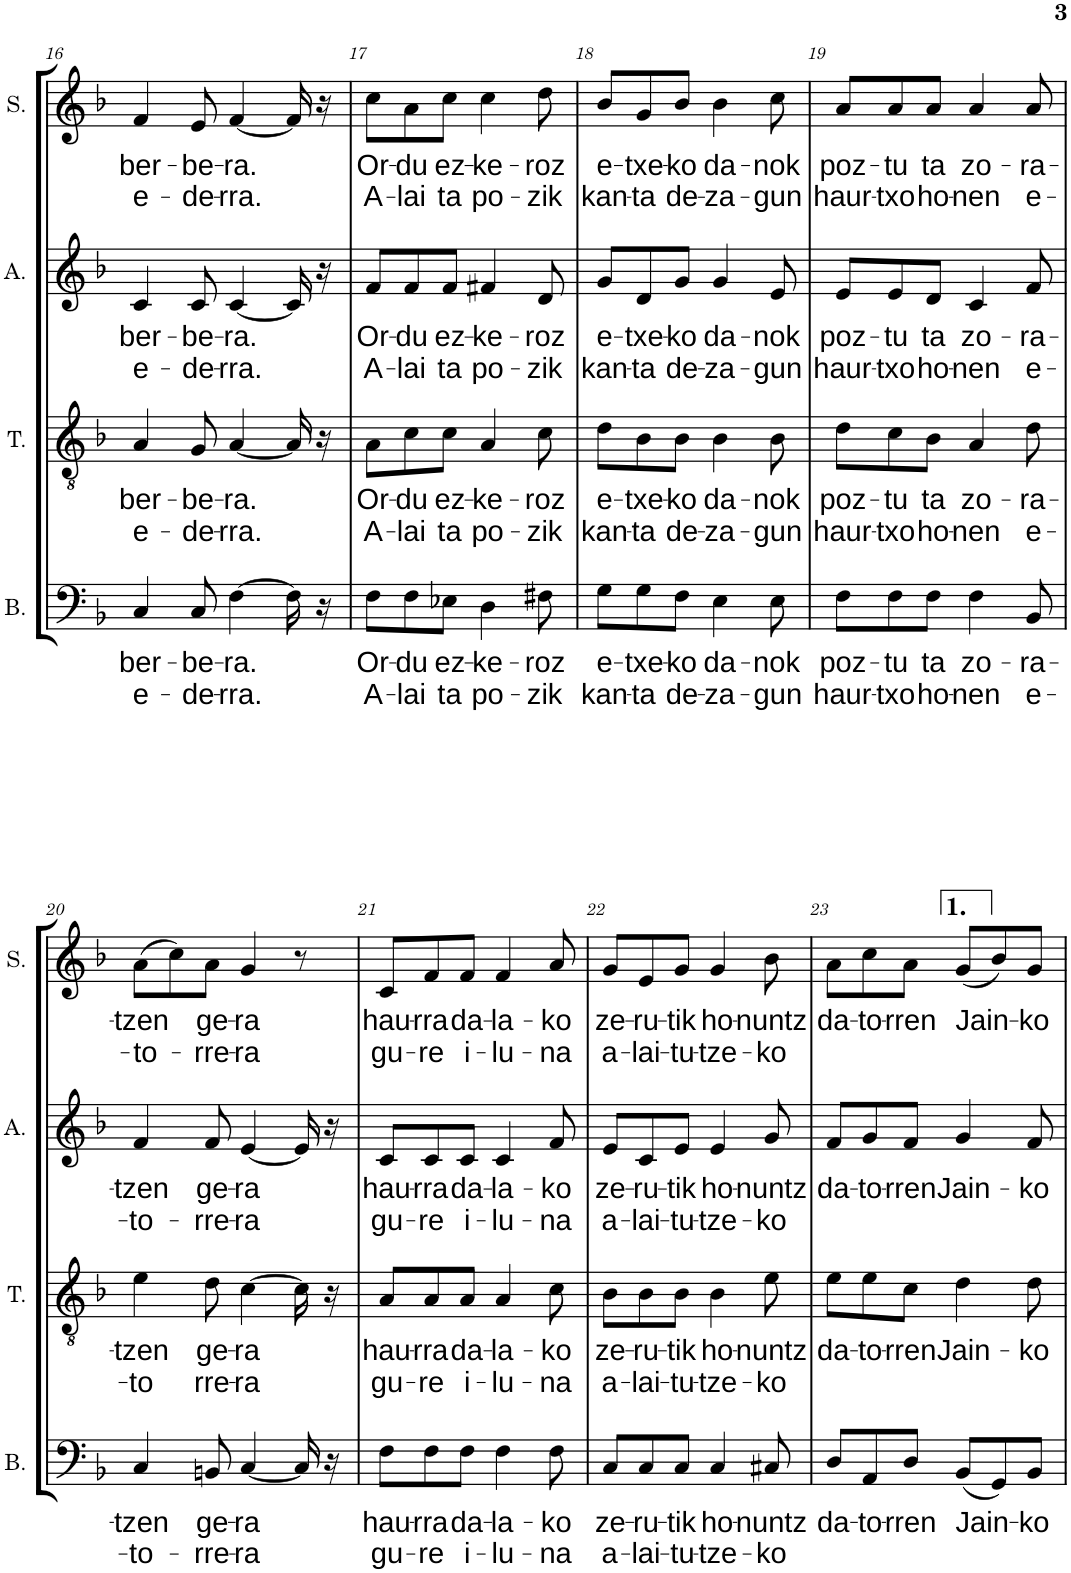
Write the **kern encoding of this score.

**kern	**text	**text	**kern	**text	**text	**kern	**text	**text	**kern	**text	**text
*part4	*part4	*part4	*part3	*part3	*part3	*part2	*part2	*part2	*part1	*part1	*part1
*staff4	*staff4	*staff4	*staff3	*staff3	*staff3	*staff2	*staff2	*staff2	*staff1	*staff1	*staff1
*I"Basse	*	*	*I"Ténor	*	*	*I"Alto	*	*	*I"Soprano	*	*
*I'B.	*	*	*I'T.	*	*	*I'A.	*	*	*I'S.	*	*
!!LO:PB:g=z
*clefF4	*	*	*clefGv2	*	*	*clefG2	*	*	*clefG2	*	*
*k[b-]	*	*	*k[b-]	*	*	*k[b-]	*	*	*k[b-]	*	*
*M6/8	*	*	*M6/8	*	*	*M6/8	*	*	*M6/8	*	*
=16	=16	=16	=16	=16	=16	=16	=16	=16	=16	=16	=16
!	!LO:LY:b	!LO:LY:b	!	!LO:LY:b	!LO:LY:b	!	!LO:LY:b	!LO:LY:b	!	!LO:LY:b	!LO:LY:b
4C/	ber-	e-	4A/	ber-	e-	4c/	ber-	e-	4f/	ber-	e-
!	!LO:LY:b	!LO:LY:b	!	!LO:LY:b	!LO:LY:b	!	!LO:LY:b	!LO:LY:b	!	!LO:LY:b	!LO:LY:b
8C/	-be-	-de-	8G/	-be-	-de-	8c/	-be-	-de-	8e/	-be-	-de-
!	!LO:LY:b	!LO:LY:b	!	!LO:LY:b	!LO:LY:b	!	!LO:LY:b	!LO:LY:b	!	!LO:LY:b	!LO:LY:b
[4F\	-ra.	-rra.	[4A/	-ra.	-rra.	[4c/	-ra.	-rra.	[4f/	-ra.	-rra.
16F\]	.	.	16A/]	.	.	16c/]	.	.	16f/]	.	.
16r	.	.	16r	.	.	16r	.	.	16r	.	.
=17	=17	=17	=17	=17	=17	=17	=17	=17	=17	=17	=17
!	!LO:LY:b	!LO:LY:b	!	!LO:LY:b	!LO:LY:b	!	!LO:LY:b	!LO:LY:b	!	!LO:LY:b	!LO:LY:b
8F\L	Or-	A-	8A\L	Or-	A-	8f/L	Or-	A-	8cc\L	Or-	A-
!	!LO:LY:b	!LO:LY:b	!	!LO:LY:b	!LO:LY:b	!	!LO:LY:b	!LO:LY:b	!	!LO:LY:b	!LO:LY:b
8F\	-du	-lai	8c\	-du	-lai	8f/	-du	-lai	8a\	-du	-lai
!	!LO:LY:b	!LO:LY:b	!	!LO:LY:b	!LO:LY:b	!	!LO:LY:b	!LO:LY:b	!	!LO:LY:b	!LO:LY:b
8E-X\J	ez-	ta	8c\J	ez-	ta	8f/J	ez-	ta	8cc\J	ez-	ta
!	!LO:LY:b	!LO:LY:b	!	!LO:LY:b	!LO:LY:b	!	!LO:LY:b	!LO:LY:b	!	!LO:LY:b	!LO:LY:b
4D\	-ke-	po-	4A/	-ke-	po-	4f#X/	-ke-	po-	4cc\	-ke-	po-
!	!LO:LY:b	!LO:LY:b	!	!LO:LY:b	!LO:LY:b	!	!LO:LY:b	!LO:LY:b	!	!LO:LY:b	!LO:LY:b
8F#X\	-roz	-zik	8c\	-roz	-zik	8d/	-roz	-zik	8dd\	-roz	-zik
=18	=18	=18	=18	=18	=18	=18	=18	=18	=18	=18	=18
!	!LO:LY:b	!LO:LY:b	!	!LO:LY:b	!LO:LY:b	!	!LO:LY:b	!LO:LY:b	!	!LO:LY:b	!LO:LY:b
8G\L	e-	kan-	8d\L	e-	kan-	8g/L	e-	kan-	8b-/L	e-	kan-
!	!LO:LY:b	!LO:LY:b	!	!LO:LY:b	!LO:LY:b	!	!LO:LY:b	!LO:LY:b	!	!LO:LY:b	!LO:LY:b
8G\	-txe-	-ta	8B-\	-txe-	-ta	8d/	-txe-	-ta	8g/	-txe-	-ta
!	!LO:LY:b	!LO:LY:b	!	!LO:LY:b	!LO:LY:b	!	!LO:LY:b	!LO:LY:b	!	!LO:LY:b	!LO:LY:b
8F\J	-ko	de-	8B-\J	-ko	de-	8g/J	-ko	de-	8b-/J	-ko	de-
!	!LO:LY:b	!LO:LY:b	!	!LO:LY:b	!LO:LY:b	!	!LO:LY:b	!LO:LY:b	!	!LO:LY:b	!LO:LY:b
4E\	da-	-za-	4B-\	da-	-za-	4g/	da-	-za-	4b-\	da-	-za-
!	!LO:LY:b	!LO:LY:b	!	!LO:LY:b	!LO:LY:b	!	!LO:LY:b	!LO:LY:b	!	!LO:LY:b	!LO:LY:b
8E\	-nok	-gun	8B-\	-nok	-gun	8e/	-nok	-gun	8cc\	-nok	-gun
=19	=19	=19	=19	=19	=19	=19	=19	=19	=19	=19	=19
!	!LO:LY:b	!LO:LY:b	!	!LO:LY:b	!LO:LY:b	!	!LO:LY:b	!LO:LY:b	!	!LO:LY:b	!LO:LY:b
8F\L	poz-	haur-	8d\L	poz-	haur-	8e/L	poz-	haur-	8a/L	poz-	haur-
!	!LO:LY:b	!LO:LY:b	!	!LO:LY:b	!LO:LY:b	!	!LO:LY:b	!LO:LY:b	!	!LO:LY:b	!LO:LY:b
8F\	-tu	-txo	8c\	-tu	-txo	8e/	-tu	-txo	8a/	-tu	-txo
!	!LO:LY:b	!LO:LY:b	!	!LO:LY:b	!LO:LY:b	!	!LO:LY:b	!LO:LY:b	!	!LO:LY:b	!LO:LY:b
8F\J	ta	ho-	8B-\J	ta	ho-	8d/J	ta	ho-	8a/J	ta	ho-
!	!LO:LY:b	!LO:LY:b	!	!LO:LY:b	!LO:LY:b	!	!LO:LY:b	!LO:LY:b	!	!LO:LY:b	!LO:LY:b
4F\	zo-	-nen	4A/	zo-	-nen	4c/	zo-	-nen	4a/	zo-	-nen
!	!LO:LY:b	!LO:LY:b	!	!LO:LY:b	!LO:LY:b	!	!LO:LY:b	!LO:LY:b	!	!LO:LY:b	!LO:LY:b
8BB-/	-ra-	e-	8d\	-ra-	e-	8f/	-ra-	e-	8a/	-ra-	e-
!!LO:LB:g=z
=20	=20	=20	=20	=20	=20	=20	=20	=20	=20	=20	=20
!	!LO:LY:b	!LO:LY:b	!	!LO:LY:b	!LO:LY:b	!	!LO:LY:b	!LO:LY:b	!	!LO:LY:b	!LO:LY:b
4C/	-tzen	-to-	4e\	-tzen	-to	4f/	-tzen	-to-	(8a\L	-tzen	-to-
.	.	.	.	.	.	.	.	.	8cc\)	.	.
!	!LO:LY:b	!LO:LY:b	!	!LO:LY:b	!LO:LY:b	!	!LO:LY:b	!LO:LY:b	!	!LO:LY:b	!LO:LY:b
8BBn/	ge-	-rre-	8d\	ge-	-rre-	8f/	ge-	-rre-	8a\J	ge-	-rre-
!	!LO:LY:b	!LO:LY:b	!	!LO:LY:b	!LO:LY:b	!	!LO:LY:b	!LO:LY:b	!	!LO:LY:b	!LO:LY:b
[4C/	-ra	-ra	[4c\	-ra	-ra	[4e/	-ra	-ra	4g/	-ra	-ra
16C/]	.	.	16c\]	.	.	16e/]	.	.	8r	.	.
16r	.	.	16r	.	.	16r	.	.	.	.	.
=21	=21	=21	=21	=21	=21	=21	=21	=21	=21	=21	=21
!	!LO:LY:b	!LO:LY:b	!	!LO:LY:b	!LO:LY:b	!	!LO:LY:b	!LO:LY:b	!	!LO:LY:b	!LO:LY:b
8F\L	hau-	gu-	8A/L	hau-	gu-	8c/L	hau-	gu-	8c/L	hau-	gu-
!	!LO:LY:b	!LO:LY:b	!	!LO:LY:b	!LO:LY:b	!	!LO:LY:b	!LO:LY:b	!	!LO:LY:b	!LO:LY:b
8F\	-rra	-re	8A/	-rra	-re	8c/	-rra	-re	8f/	-rra	-re
!	!LO:LY:b	!LO:LY:b	!	!LO:LY:b	!LO:LY:b	!	!LO:LY:b	!LO:LY:b	!	!LO:LY:b	!LO:LY:b
8F\J	da-	i-	8A/J	da-	i-	8c/J	da-	i-	8f/J	da-	i-
!	!LO:LY:b	!LO:LY:b	!	!LO:LY:b	!LO:LY:b	!	!LO:LY:b	!LO:LY:b	!	!LO:LY:b	!LO:LY:b
4F\	la-	-lu-	4A/	la-	-lu-	4c/	la-	-lu-	4f/	-la-	-lu-
!	!LO:LY:b	!LO:LY:b	!	!LO:LY:b	!LO:LY:b	!	!LO:LY:b	!LO:LY:b	!	!LO:LY:b	!LO:LY:b
8F\	-ko	-na	8c\	-ko	-na	8f/	-ko	-na	8a/	-ko	-na
=22	=22	=22	=22	=22	=22	=22	=22	=22	=22	=22	=22
!	!LO:LY:b	!LO:LY:b	!	!LO:LY:b	!LO:LY:b	!	!LO:LY:b	!LO:LY:b	!	!LO:LY:b	!LO:LY:b
8C/L	ze-	a-	8B-\L	ze-	a-	8e/L	ze-	a-	8g/L	ze-	a-
!	!LO:LY:b	!LO:LY:b	!	!LO:LY:b	!LO:LY:b	!	!LO:LY:b	!LO:LY:b	!	!LO:LY:b	!LO:LY:b
8C/	-ru-	-lai-	8B-\	-ru-	-lai-	8c/	-ru-	-lai-	8e/	-ru-	-lai-
!	!LO:LY:b	!LO:LY:b	!	!LO:LY:b	!LO:LY:b	!	!LO:LY:b	!LO:LY:b	!	!LO:LY:b	!LO:LY:b
8C/J	-tik	-tu-	8B-\J	-tik	-tu-	8e/J	-tik	-tu-	8g/J	-tik	-tu-
!	!LO:LY:b	!LO:LY:b	!	!LO:LY:b	!LO:LY:b	!	!LO:LY:b	!LO:LY:b	!	!LO:LY:b	!LO:LY:b
4C/	ho-	-tze-	4B-\	ho-	-tze-	4e/	ho-	-tze-	4g/	ho-	-tze-
!	!LO:LY:b	!LO:LY:b	!	!LO:LY:b	!LO:LY:b	!	!LO:LY:b	!LO:LY:b	!	!LO:LY:b	!LO:LY:b
8C#X/	-nuntz	-ko	8e\	-nuntz	-ko	8g/	-nuntz	-ko	8b-\	-nuntz	-ko
=23	=23	=23	=23	=23	=23	=23	=23	=23	=23	=23	=23
!	!LO:LY:b	!	!	!LO:LY:b	!	!	!LO:LY:b	!	!	!LO:LY:b	!
8D/L	da-	.	8e\L	da-	.	8f/L	da-	.	8a\L	da-	.
!	!LO:LY:b	!	!	!LO:LY:b	!	!	!LO:LY:b	!	!	!LO:LY:b	!
8AA/	-to-	.	8e\	-to-	.	8g/	-to-	.	8cc\	-to-	.
!	!LO:LY:b	!	!	!LO:LY:b	!	!	!LO:LY:b	!	!	!LO:LY:b	!
8D/J	-rren	.	8c\J	-rren	.	8f/J	-rren	.	8a\J	-rren	.
!	!LO:LY:b	!	!	!LO:LY:b	!	!	!LO:LY:b	!	!	!LO:LY:b	!
(8BB-/L	Jain-	.	4d\	Jain-	.	4g/	Jain-	.	(8g/L	Jain-	.
8GG/)	.	.	.	.	.	.	.	.	8b-/)	.	.
!	!LO:LY:b	!	!	!LO:LY:b	!	!	!LO:LY:b	!	!	!LO:LY:b	!
8BB-/J	-ko	.	8d\	-ko	.	8f/	-ko	.	8g/J	-ko	.
=	=	=	=	=	=	=	=	=	=	=	=
*-	*-	*-	*-	*-	*-	*-	*-	*-	*-	*-	*-
